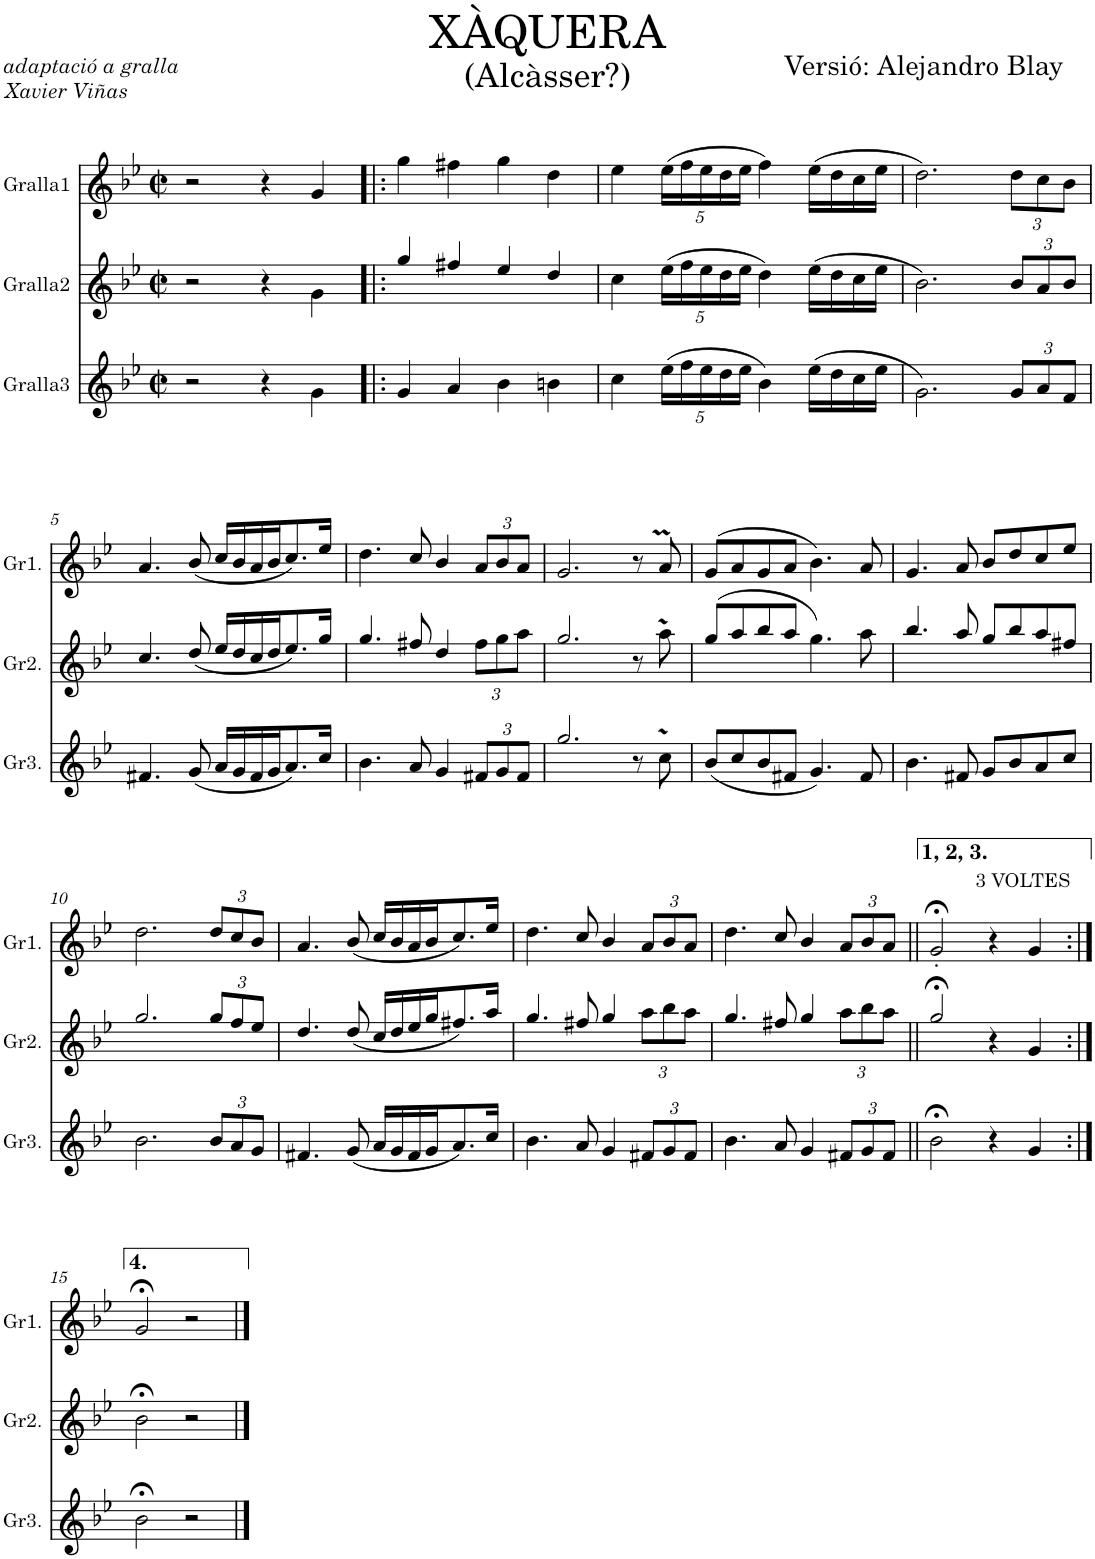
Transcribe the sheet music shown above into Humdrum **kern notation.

**kern	**kern	**kern
*part3	*part2	*part1
*staff3	*staff2	*staff1
*I"Gralla3	*I"Gralla2	*I"Gralla1
*I'Gr3.	*I'Gr2.	*I'Gr1.
*clefG2	*clefG2	*clefG2
*k[b-e-]	*k[b-e-]	*k[b-e-]
*M2/2	*M2/2	*M2/2
*met(c|)	*met(c|)	*met(c|)
=1	=1	=1
2r	2r	2r
4r	4r	4r
4g\	4g\	4g/
=2!|:	=2!|:	=2!|:
4g/	4gg/	4gg\
4a/	4ff#X/	4ff#X\
4b-\	4ee-/	4gg\
4bn\	4dd/	4dd\
=3	=3	=3
4cc\	4cc\	4ee-\
*Xbrackettup	*Xbrackettup	*Xbrackettup
(20ee-\LL	(20ee-\LL	(20ee-\LL
20ff\	20ff\	20ff\
20ee-\	20ee-\	20ee-\
20dd\	20dd\	20dd\
20ee-\JJ	20ee-\JJ	20ee-\JJ
4b-\)	4dd\)	4ff\)
(16ee-\LL	(16ee-\LL	(16ee-\LL
16dd\	16dd\	16dd\
16cc\	16cc\	16cc\
16ee-\JJ	16ee-\JJ	16ee-\JJ
=4	=4	=4
2.g\)	2.b-\)	2.dd\)
12g/L	12b-/L	12dd\L
12a/	12a/	12cc\
12f/J	12b-/J	12b-\J
!!LO:LB:g=z
=5	=5	=5
4.f#X/	4.cc/	4.a/
(8g/	(8dd/	(8b-/
16a/LL	16ee-/LL	16cc/LL
16g/	16dd/	16b-/
16f#/	16cc/	16a/
16g/J	16dd/J	16b-/J
8.a/)	8.ee-/)	8.cc/)
16cc/Jk	16gg/Jk	16ee-/Jk
=6	=6	=6
4.b-\	4.gg/	4.dd\
8a/	8ff#X/	8cc/
4g/	4dd/	4b-/
12f#X/L	12ff#\L	12a/L
12g/	12gg\	12b-/
12f#/J	12aa\J	12a/J
=7	=7	=7
2.gg/	2.gg/	2.g/
8r	8r	8r
8cc\	8aa\	8a/
=8	=8	=8
(8b-/L	(8gg/L	(8g/L
8cc/	8aa/	8a/
8b-/	8bb-/	8g/
8f#X/J	8aa/J	8a/J
4.g/)	4.gg\)	4.b-\)
8f#/	8aa\	8a/
=9	=9	=9
4.b-\	4.bb-/	4.g/
8f#X/	8aa/	8a/
8g/L	8gg/L	8b-/L
8b-/	8bb-/	8dd/
8a/	8aa/	8cc/
8cc/J	8ff#X/J	8ee-/J
!!LO:LB:g=z
=10	=10	=10
2.b-\	2.gg/	2.dd\
12b-/L	12gg/L	12dd/L
12a/	12ff/	12cc/
12g/J	12ee-/J	12b-/J
=11	=11	=11
4.f#X/	4.dd/	4.a/
(8g/	(8dd/	(8b-/
16a/LL	16cc/LL	16cc/LL
16g/	16dd/	16b-/
16f#/	16ee-/	16a/
16g/J	16gg/J	16b-/J
8.a/)	8.ff#X/)	8.cc/)
16cc/Jk	16aa/Jk	16ee-/Jk
=12	=12	=12
4.b-\	4.gg/	4.dd\
8a/	8ff#X/	8cc/
4g/	4gg/	4b-/
12f#X/L	12aa\L	12a/L
12g/	12bb-\	12b-/
12f#/J	12aa\J	12a/J
=13	=13	=13
4.b-\	4.gg/	4.dd\
8a/	8ff#X/	8cc/
4g/	4gg/	4b-/
12f#X/L	12aa\L	12a/L
12g/	12bb-\	12b-/
12f#/J	12aa\J	12a/J
=14||	=14||	=14||
2b-;<\	2gg;</	2g;<'/
4r	4r	4r
!	!	!LO:TX:a:t=3 VOLTES
4g/	4g/	4g/
!!LO:LB:g=z
=15:|!	=15:|!	=15:|!
2b-;<\	2b-;<\	2g;</
2r	2r	2r
==	==	==
*-	*-	*-
